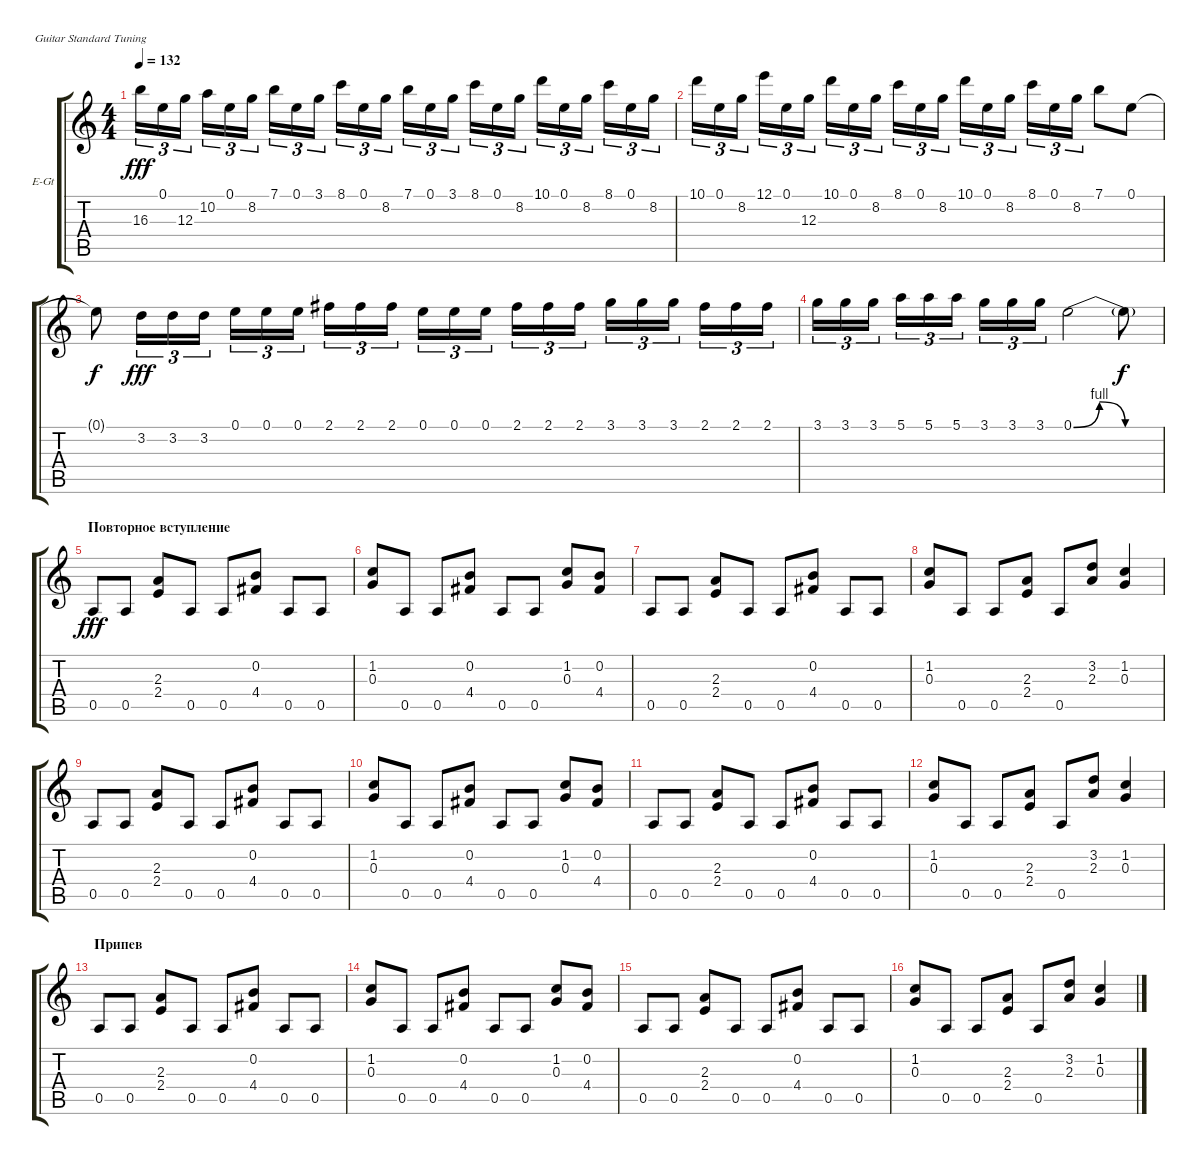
\bracketExtendMode groupsimilarinstruments
\firstSystemTrackNameOrientation horizontal
\otherSystemsTrackNameOrientation horizontal
\track ("Андрей Большаков" "E-Gt") {instrument distortionguitar}
\staff {score tabs}
\tuning (E4 B3 G3 D3 A2 E2)
\ts (4 4)
\tempo 132
\clef g2
\scale
0.333333
\ks c
16.3.16{tu (3 2) dy fff} 0.1.16{tu (3 2)} 12.3.16{tu (3 2)} 10.2.16{tu (3 2)} 0.1.16{tu (3 2)} 8.2.16{tu (3 2)} 7.1.16{tu (3 2)} 0.1.16{tu (3 2)} 3.1.16{tu (3 2)} 8.1.16{tu (3 2)} 0.1.16{tu (3 2)} 8.2.16{tu (3 2)} 7.1.16{tu (3 2)} 0.1.16{tu (3 2)} 3.1.16{tu (3 2)} 8.1.16{tu (3 2)} 0.1.16{tu (3 2)} 8.2.16{tu (3 2)} 10.1.16{tu (3 2)} 0.1.16{tu (3 2)} 8.2.16{tu (3 2)} 8.1.16{tu (3 2)} 0.1.16{tu (3 2)} 8.2.16{tu (3 2)} |
\scale
0.333333 10.1.16{tu (3 2)} 0.1.16{tu (3 2)} 8.2.16{tu (3 2)} 12.1.16{tu (3 2)} 0.1.16{tu (3 2)} 12.3.16{tu (3 2)} 10.1.16{tu (3 2)} 0.1.16{tu (3 2)} 8.2.16{tu (3 2)} 8.1.16{tu (3 2)} 0.1.16{tu (3 2)} 8.2.16{tu (3 2)} 10.1.16{tu (3 2)} 0.1.16{tu (3 2)} 8.2.16{tu (3 2)} 8.1.16{tu (3 2)} 0.1.16{tu (3 2)} 8.2.16{tu (3 2)} 7.1.8 0.1.8 |
\scale
0.333333 0.1{t}.8{dy f} 3.2.16{tu (3 2) dy fff} 3.2.16{tu (3 2)} 3.2.16{tu (3 2)} 0.1.16{tu (3 2)} 0.1.16{tu (3 2)} 0.1.16{tu (3 2)} 2.1.16{tu (3 2)} 2.1.16{tu (3 2)} 2.1.16{tu (3 2)} 0.1.16{tu (3 2)} 0.1.16{tu (3 2)} 0.1.16{tu (3 2)} 2.1.16{tu (3 2)} 2.1.16{tu (3 2)} 2.1.16{tu (3 2)} 3.1.16{tu (3 2)} 3.1.16{tu (3 2)} 3.1.16{tu (3 2)} 2.1.16{tu (3 2)} 2.1.16{tu (3 2)} 2.1.16{tu (3 2)} |
\scale
0.333333 3.1.16{tu (3 2)} 3.1.16{tu (3 2)} 3.1.16{tu (3 2)} 5.1.16{tu (3 2)} 5.1.16{tu (3 2)} 5.1.16{tu (3 2)} 3.1.16{tu (3 2)} 3.1.16{tu (3 2)} 3.1.16{tu (3 2)} 0.1{be (bendrelease 0 0 30 4 30 4 60 0)}.2 0.1{be (hold 0 0 60 0) t}.8{dy f} |
\section ("" "Повторное вступление")
\scale
0.333333 0.5.8{dy fff} 0.5.8 (2.3 2.4).8 0.5.8 0.5.8 (0.2 4.4).8 0.5.8 0.5.8 |
\scale
0.333333 (1.2 0.3).8 0.5.8 0.5.8 (0.2 4.4).8 0.5.8 0.5.8 (1.2 0.3).8 (0.2 4.4).8 |
\scale
0.333333 0.5.8 0.5.8 (2.3 2.4).8 0.5.8 0.5.8 (0.2 4.4).8 0.5.8 0.5.8 |
\scale
0.333333 (1.2 0.3).8 0.5.8 0.5.8 (2.3 2.4).8 0.5.8 (3.2 2.3).8 (1.2 0.3).4 |
\scale
0.333333 0.5.8 0.5.8 (2.3 2.4).8 0.5.8 0.5.8 (0.2 4.4).8 0.5.8 0.5.8 |
\scale
0.333333 (1.2 0.3).8 0.5.8 0.5.8 (0.2 4.4).8 0.5.8 0.5.8 (1.2 0.3).8 (0.2 4.4).8 |
\scale
0.333333 0.5.8 0.5.8 (2.3 2.4).8 0.5.8 0.5.8 (0.2 4.4).8 0.5.8 0.5.8 |
\scale
0.333333 (1.2 0.3).8 0.5.8 0.5.8 (2.3 2.4).8 0.5.8 (3.2 2.3).8 (1.2 0.3).4 |
\section ("" "Припев")
\scale
0.333333 0.5.8 0.5.8 (2.3 2.4).8 0.5.8 0.5.8 (0.2 4.4).8 0.5.8 0.5.8 |
\scale
0.333333 (1.2 0.3).8 0.5.8 0.5.8 (0.2 4.4).8 0.5.8 0.5.8 (1.2 0.3).8 (0.2 4.4).8 |
\scale
0.333333 0.5.8 0.5.8 (2.3 2.4).8 0.5.8 0.5.8 (0.2 4.4).8 0.5.8 0.5.8 |
\scale
0.333333 (1.2 0.3).8 0.5.8 0.5.8 (2.3 2.4).8 0.5.8 (3.2 2.3).8 (1.2 0.3).4
